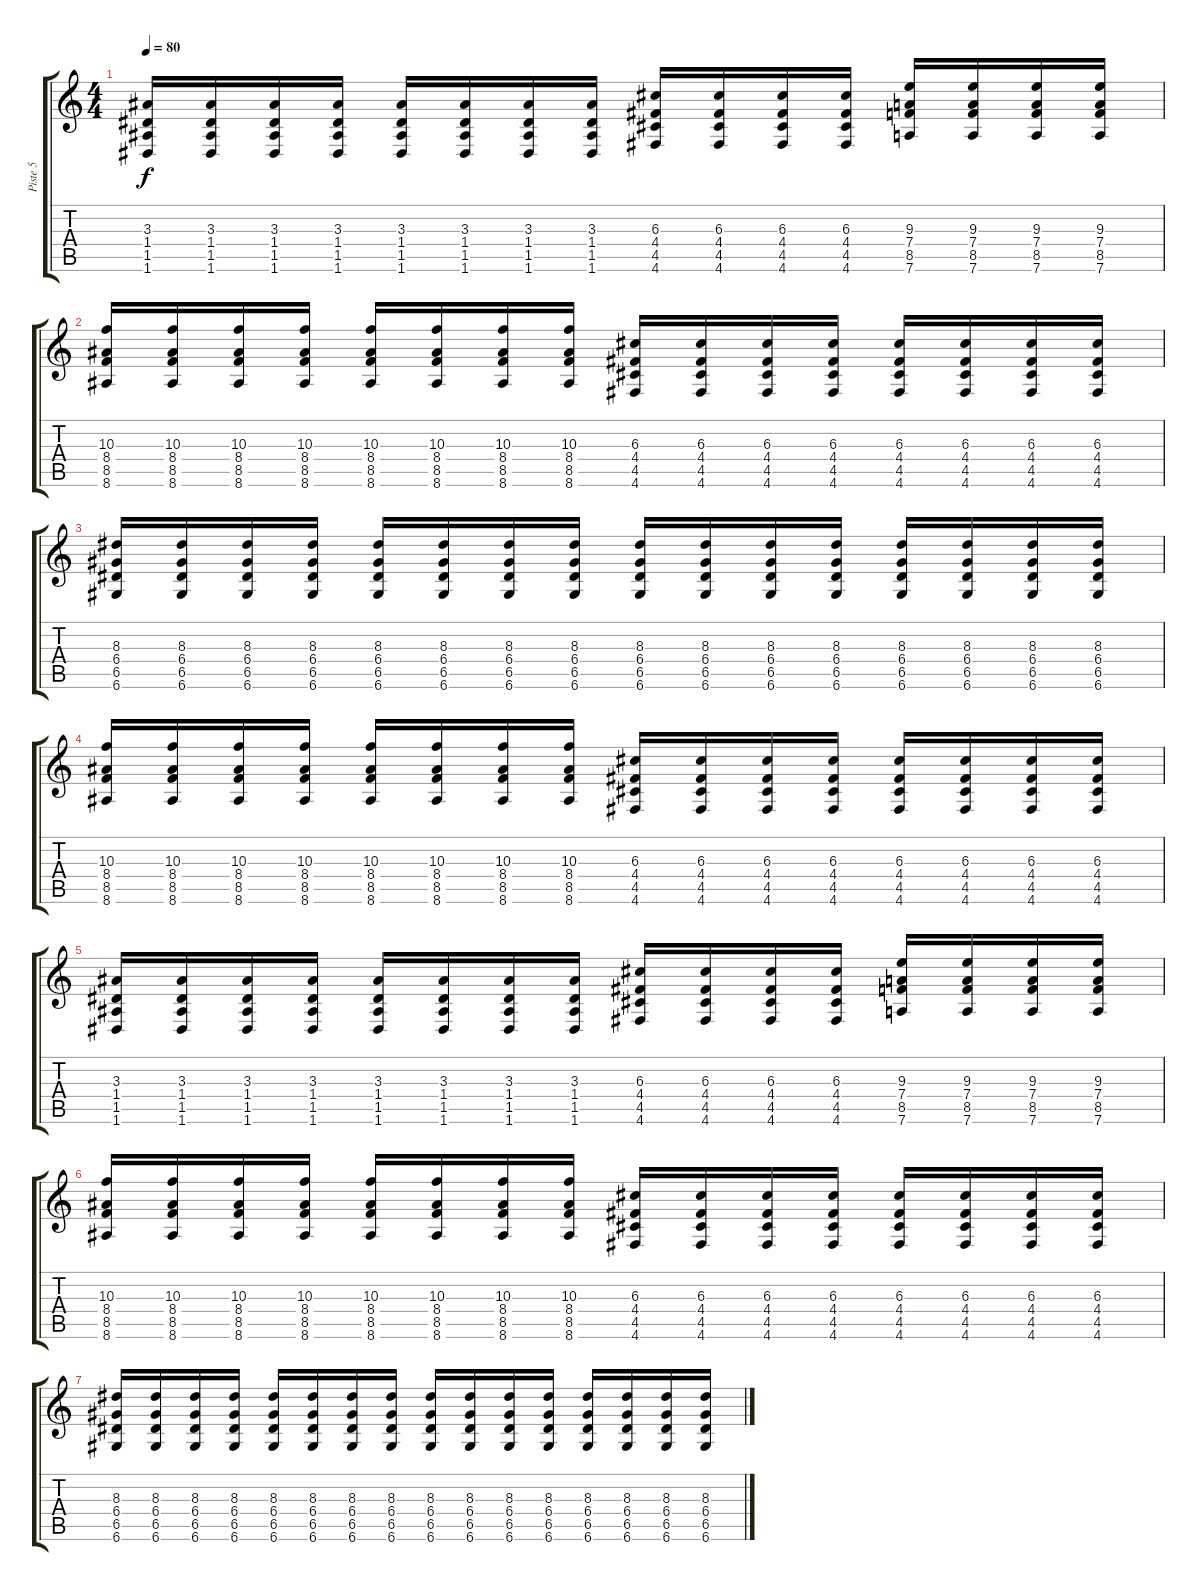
\track ("Piste 5" "Piste 5") {instrument overdrivenguitar}
\staff {score tabs}
\tuning (E4 B3 G3 D3 A2 D2) {hide}
\ts (4 4)
\tempo 80
\clef g2
\ks c
(3.3 1.4 1.5 1.6).16{dy f} (3.3 1.4 1.5 1.6).16 (3.3 1.4 1.5 1.6).16 (3.3 1.4 1.5 1.6).16 (3.3 1.4 1.5 1.6).16 (3.3 1.4 1.5 1.6).16 (3.3 1.4 1.5 1.6).16 (3.3 1.4 1.5 1.6).16 (6.3 4.4 4.5 4.6).16 (6.3 4.4 4.5 4.6).16 (6.3 4.4 4.5 4.6).16 (6.3 4.4 4.5 4.6).16 (9.3 7.4 8.5 7.6).16 (9.3 7.4 8.5 7.6).16 (9.3 7.4 8.5 7.6).16 (9.3 7.4 8.5 7.6).16 |
(10.3 8.4 8.5 8.6).16 (10.3 8.4 8.5 8.6).16 (10.3 8.4 8.5 8.6).16 (10.3 8.4 8.5 8.6).16 (10.3 8.4 8.5 8.6).16 (10.3 8.4 8.5 8.6).16 (10.3 8.4 8.5 8.6).16 (10.3 8.4 8.5 8.6).16 (6.3 4.4 4.5 4.6).16 (6.3 4.4 4.5 4.6).16 (6.3 4.4 4.5 4.6).16 (6.3 4.4 4.5 4.6).16 (6.3 4.4 4.5 4.6).16 (6.3 4.4 4.5 4.6).16 (6.3 4.4 4.5 4.6).16 (6.3 4.4 4.5 4.6).16 |
(8.3 6.4 6.5 6.6).16 (8.3 6.4 6.5 6.6).16 (8.3 6.4 6.5 6.6).16 (8.3 6.4 6.5 6.6).16 (8.3 6.4 6.5 6.6).16 (8.3 6.4 6.5 6.6).16 (8.3 6.4 6.5 6.6).16 (8.3 6.4 6.5 6.6).16 (8.3 6.4 6.5 6.6).16 (8.3 6.4 6.5 6.6).16 (8.3 6.4 6.5 6.6).16 (8.3 6.4 6.5 6.6).16 (8.3 6.4 6.5 6.6).16 (8.3 6.4 6.5 6.6).16 (8.3 6.4 6.5 6.6).16 (8.3 6.4 6.5 6.6).16 |
(10.3 8.4 8.5 8.6).16 (10.3 8.4 8.5 8.6).16 (10.3 8.4 8.5 8.6).16 (10.3 8.4 8.5 8.6).16 (10.3 8.4 8.5 8.6).16 (10.3 8.4 8.5 8.6).16 (10.3 8.4 8.5 8.6).16 (10.3 8.4 8.5 8.6).16 (6.3 4.4 4.5 4.6).16 (6.3 4.4 4.5 4.6).16 (6.3 4.4 4.5 4.6).16 (6.3 4.4 4.5 4.6).16 (6.3 4.4 4.5 4.6).16 (6.3 4.4 4.5 4.6).16 (6.3 4.4 4.5 4.6).16 (6.3 4.4 4.5 4.6).16 |
(3.3 1.4 1.5 1.6).16 (3.3 1.4 1.5 1.6).16 (3.3 1.4 1.5 1.6).16 (3.3 1.4 1.5 1.6).16 (3.3 1.4 1.5 1.6).16 (3.3 1.4 1.5 1.6).16 (3.3 1.4 1.5 1.6).16 (3.3 1.4 1.5 1.6).16 (6.3 4.4 4.5 4.6).16 (6.3 4.4 4.5 4.6).16 (6.3 4.4 4.5 4.6).16 (6.3 4.4 4.5 4.6).16 (9.3 7.4 8.5 7.6).16 (9.3 7.4 8.5 7.6).16 (9.3 7.4 8.5 7.6).16 (9.3 7.4 8.5 7.6).16 |
(10.3 8.4 8.5 8.6).16 (10.3 8.4 8.5 8.6).16 (10.3 8.4 8.5 8.6).16 (10.3 8.4 8.5 8.6).16 (10.3 8.4 8.5 8.6).16 (10.3 8.4 8.5 8.6).16 (10.3 8.4 8.5 8.6).16 (10.3 8.4 8.5 8.6).16 (6.3 4.4 4.5 4.6).16 (6.3 4.4 4.5 4.6).16 (6.3 4.4 4.5 4.6).16 (6.3 4.4 4.5 4.6).16 (6.3 4.4 4.5 4.6).16 (6.3 4.4 4.5 4.6).16 (6.3 4.4 4.5 4.6).16 (6.3 4.4 4.5 4.6).16 |
(8.3 6.4 6.5 6.6).16 (8.3 6.4 6.5 6.6).16 (8.3 6.4 6.5 6.6).16 (8.3 6.4 6.5 6.6).16 (8.3 6.4 6.5 6.6).16 (8.3 6.4 6.5 6.6).16 (8.3 6.4 6.5 6.6).16 (8.3 6.4 6.5 6.6).16 (8.3 6.4 6.5 6.6).16 (8.3 6.4 6.5 6.6).16 (8.3 6.4 6.5 6.6).16 (8.3 6.4 6.5 6.6).16 (8.3 6.4 6.5 6.6).16 (8.3 6.4 6.5 6.6).16 (8.3 6.4 6.5 6.6).16 (8.3 6.4 6.5 6.6).16
